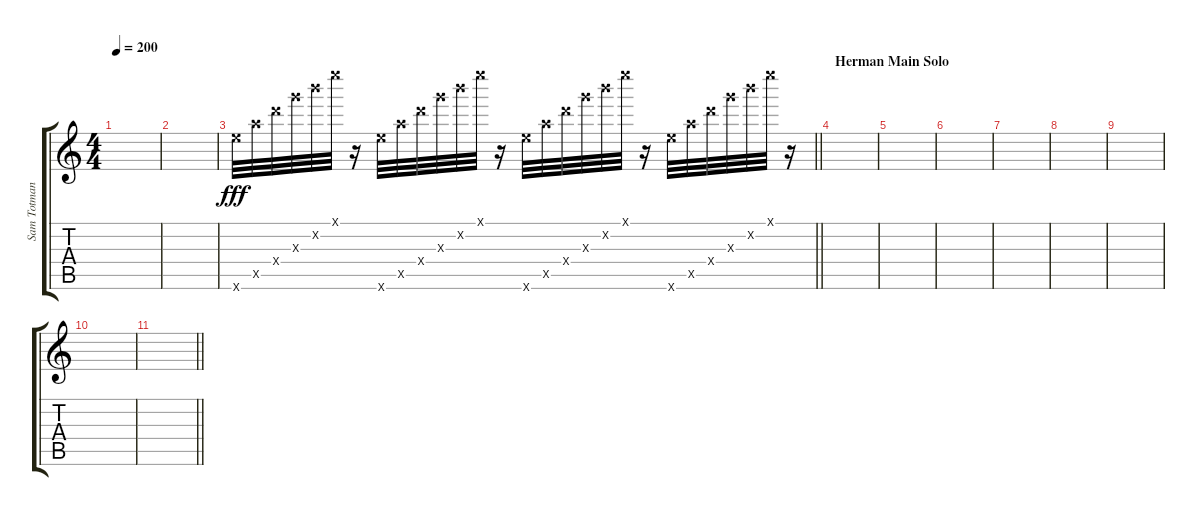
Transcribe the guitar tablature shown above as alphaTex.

\track ("Sam Totman (Backing Guitar)" "Sam Totman") {instrument acousticguitarnylon}
\staff {score tabs}
\tuning (E4 B3 G3 D3 A2 E2) {hide}
\ts (4 4)
\tempo 200
\clef g2
\ks aminor
|
|
\barLineRight lightlight
24.6{x}.32{dy fff instrument lead1square} 24.5{x}.32 24.4{x}.32 24.3{x}.32 24.2{x}.32 24.1{x}.32 r.16 24.6{x}.32 24.5{x}.32 24.4{x}.32 24.3{x}.32 24.2{x}.32 24.1{x}.32 r.16 24.6{x}.32 24.5{x}.32 24.4{x}.32 24.3{x}.32 24.2{x}.32 24.1{x}.32 r.16 24.6{x}.32 24.5{x}.32 24.4{x}.32 24.3{x}.32 24.2{x}.32 24.1{x}.32 r.16{instrument acousticguitarnylon} |
\section ("" "Herman Main Solo")
|
|
|
|
|
|
|
\barLineRight lightlight
